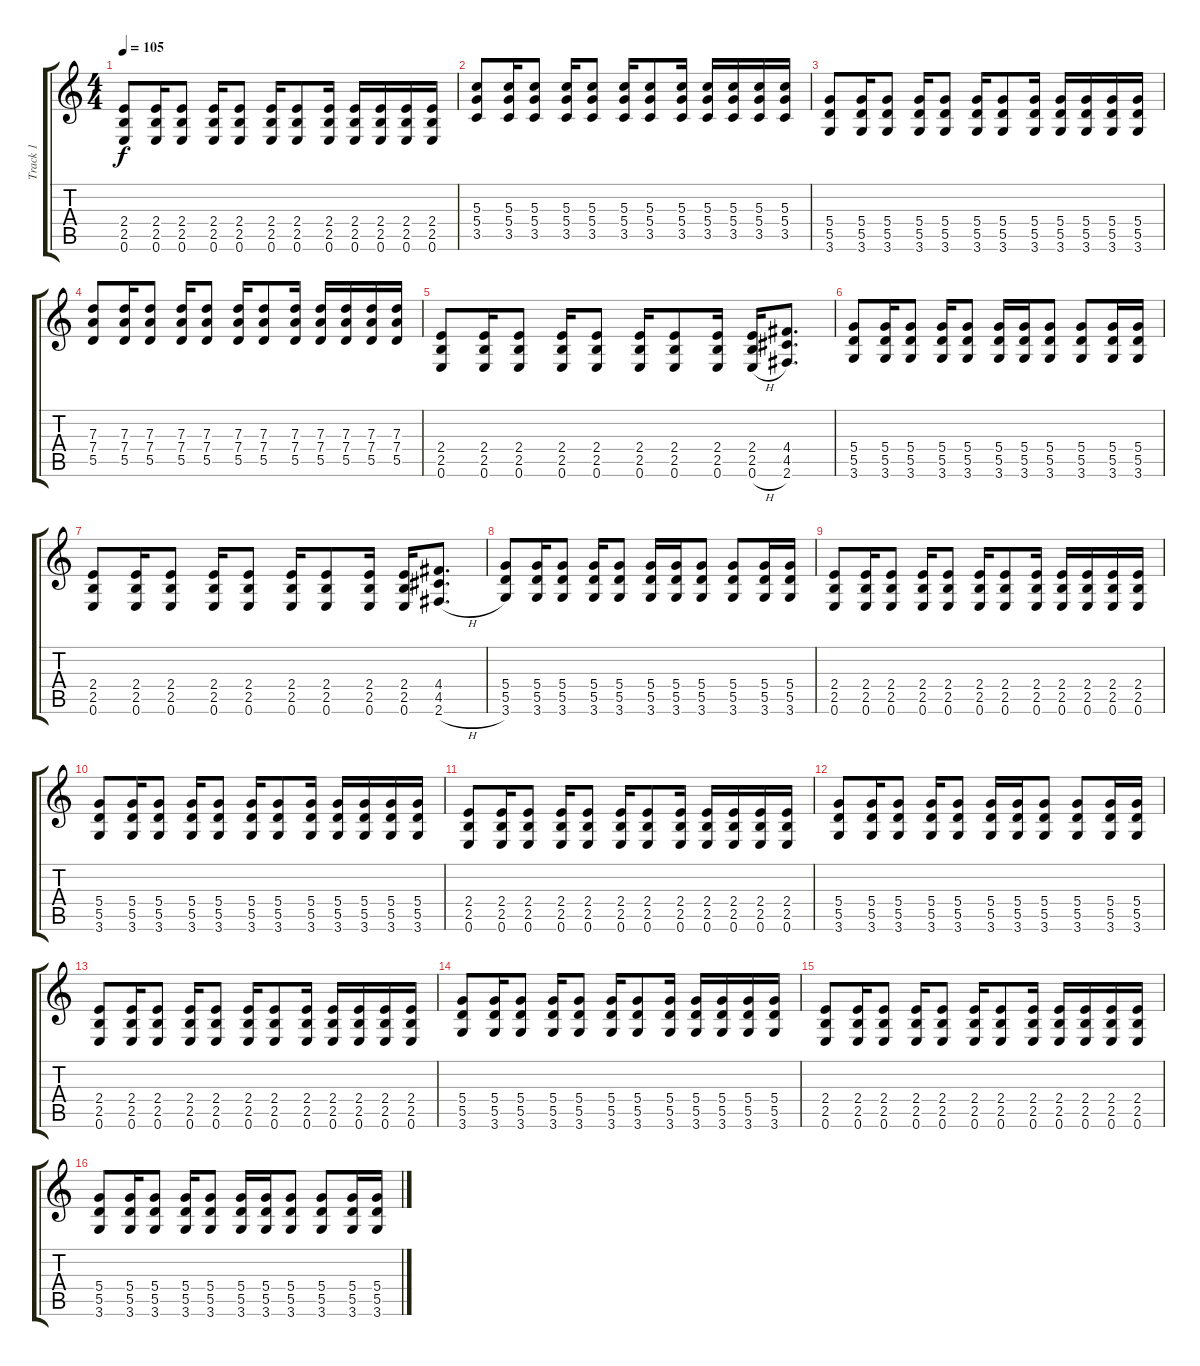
\track ("Track 1" "Track 1") {instrument acousticguitarsteel}
\staff {score tabs}
\tuning (E4 B3 G3 D3 A2 E2) {hide}
\ts (4 4)
\tempo 105
\clef g2
\ks c
(2.4 2.5 0.6).8{dy f} (2.4 2.5 0.6).16 (2.4 2.5 0.6).8 (2.4 2.5 0.6).16 (2.4 2.5 0.6).8 (2.4 2.5 0.6).16 (2.4 2.5 0.6).8 (2.4 2.5 0.6).16 (2.4 2.5 0.6).16 (2.4 2.5 0.6).16 (2.4 2.5 0.6).16 (2.4 2.5 0.6).16 |
(5.3 5.4 3.5).8 (5.3 5.4 3.5).16 (5.3 5.4 3.5).8 (5.3 5.4 3.5).16 (5.3 5.4 3.5).8 (5.3 5.4 3.5).16 (5.3 5.4 3.5).8 (5.3 5.4 3.5).16 (5.3 5.4 3.5).16 (5.3 5.4 3.5).16 (5.3 5.4 3.5).16 (5.3 5.4 3.5).16 |
(5.4 5.5 3.6).8 (5.4 5.5 3.6).16 (5.4 5.5 3.6).8 (5.4 5.5 3.6).16 (5.4 5.5 3.6).8 (5.4 5.5 3.6).16 (5.4 5.5 3.6).8 (5.4 5.5 3.6).16 (5.4 5.5 3.6).16 (5.4 5.5 3.6).16 (5.4 5.5 3.6).16 (5.4 5.5 3.6).16 |
(7.3 7.4 5.5).8 (7.3 7.4 5.5).16 (7.3 7.4 5.5).8 (7.3 7.4 5.5).16 (7.3 7.4 5.5).8 (7.3 7.4 5.5).16 (7.3 7.4 5.5).8 (7.3 7.4 5.5).16 (7.3 7.4 5.5).16 (7.3 7.4 5.5).16 (7.3 7.4 5.5).16 (7.3 7.4 5.5).16 |
(2.4 2.5 0.6).8 (2.4 2.5 0.6).16 (2.4 2.5 0.6).8 (2.4 2.5 0.6).16 (2.4 2.5 0.6).8 (2.4 2.5 0.6).16 (2.4 2.5 0.6).8 (2.4 2.5 0.6).16 (2.4 2.5 0.6{h}).16 (4.4 4.5 2.6).8{d} |
(5.4 5.5 3.6).8 (5.4 5.5 3.6).16 (5.4 5.5 3.6).8 (5.4 5.5 3.6).16 (5.4 5.5 3.6).8 (5.4 5.5 3.6).16 (5.4 5.5 3.6).16 (5.4 5.5 3.6).8 (5.4 5.5 3.6).8 (5.4 5.5 3.6).16 (5.4 5.5 3.6).16 |
(2.4 2.5 0.6).8 (2.4 2.5 0.6).16 (2.4 2.5 0.6).8 (2.4 2.5 0.6).16 (2.4 2.5 0.6).8 (2.4 2.5 0.6).16 (2.4 2.5 0.6).8 (2.4 2.5 0.6).16 (2.4 2.5 0.6).16 (4.4 4.5 2.6{h}).8{d} |
(5.4 5.5 3.6).8 (5.4 5.5 3.6).16 (5.4 5.5 3.6).8 (5.4 5.5 3.6).16 (5.4 5.5 3.6).8 (5.4 5.5 3.6).16 (5.4 5.5 3.6).16 (5.4 5.5 3.6).8 (5.4 5.5 3.6).8 (5.4 5.5 3.6).16 (5.4 5.5 3.6).16 |
(2.4 2.5 0.6).8 (2.4 2.5 0.6).16 (2.4 2.5 0.6).8 (2.4 2.5 0.6).16 (2.4 2.5 0.6).8 (2.4 2.5 0.6).16 (2.4 2.5 0.6).8 (2.4 2.5 0.6).16 (2.4 2.5 0.6).16 (2.4 2.5 0.6).16 (2.4 2.5 0.6).16 (2.4 2.5 0.6).16 |
(5.4 5.5 3.6).8 (5.4 5.5 3.6).16 (5.4 5.5 3.6).8 (5.4 5.5 3.6).16 (5.4 5.5 3.6).8 (5.4 5.5 3.6).16 (5.4 5.5 3.6).8 (5.4 5.5 3.6).16 (5.4 5.5 3.6).16 (5.4 5.5 3.6).16 (5.4 5.5 3.6).16 (5.4 5.5 3.6).16 |
(2.4 2.5 0.6).8 (2.4 2.5 0.6).16 (2.4 2.5 0.6).8 (2.4 2.5 0.6).16 (2.4 2.5 0.6).8 (2.4 2.5 0.6).16 (2.4 2.5 0.6).8 (2.4 2.5 0.6).16 (2.4 2.5 0.6).16 (2.4 2.5 0.6).16 (2.4 2.5 0.6).16 (2.4 2.5 0.6).16 |
(5.4 5.5 3.6).8 (5.4 5.5 3.6).16 (5.4 5.5 3.6).8 (5.4 5.5 3.6).16 (5.4 5.5 3.6).8 (5.4 5.5 3.6).16 (5.4 5.5 3.6).16 (5.4 5.5 3.6).8 (5.4 5.5 3.6).8 (5.4 5.5 3.6).16 (5.4 5.5 3.6).16 |
(2.4 2.5 0.6).8 (2.4 2.5 0.6).16 (2.4 2.5 0.6).8 (2.4 2.5 0.6).16 (2.4 2.5 0.6).8 (2.4 2.5 0.6).16 (2.4 2.5 0.6).8 (2.4 2.5 0.6).16 (2.4 2.5 0.6).16 (2.4 2.5 0.6).16 (2.4 2.5 0.6).16 (2.4 2.5 0.6).16 |
(5.4 5.5 3.6).8 (5.4 5.5 3.6).16 (5.4 5.5 3.6).8 (5.4 5.5 3.6).16 (5.4 5.5 3.6).8 (5.4 5.5 3.6).16 (5.4 5.5 3.6).8 (5.4 5.5 3.6).16 (5.4 5.5 3.6).16 (5.4 5.5 3.6).16 (5.4 5.5 3.6).16 (5.4 5.5 3.6).16 |
(2.4 2.5 0.6).8 (2.4 2.5 0.6).16 (2.4 2.5 0.6).8 (2.4 2.5 0.6).16 (2.4 2.5 0.6).8 (2.4 2.5 0.6).16 (2.4 2.5 0.6).8 (2.4 2.5 0.6).16 (2.4 2.5 0.6).16 (2.4 2.5 0.6).16 (2.4 2.5 0.6).16 (2.4 2.5 0.6).16 |
(5.4 5.5 3.6).8 (5.4 5.5 3.6).16 (5.4 5.5 3.6).8 (5.4 5.5 3.6).16 (5.4 5.5 3.6).8 (5.4 5.5 3.6).16 (5.4 5.5 3.6).16 (5.4 5.5 3.6).8 (5.4 5.5 3.6).8 (5.4 5.5 3.6).16 (5.4 5.5 3.6).16
